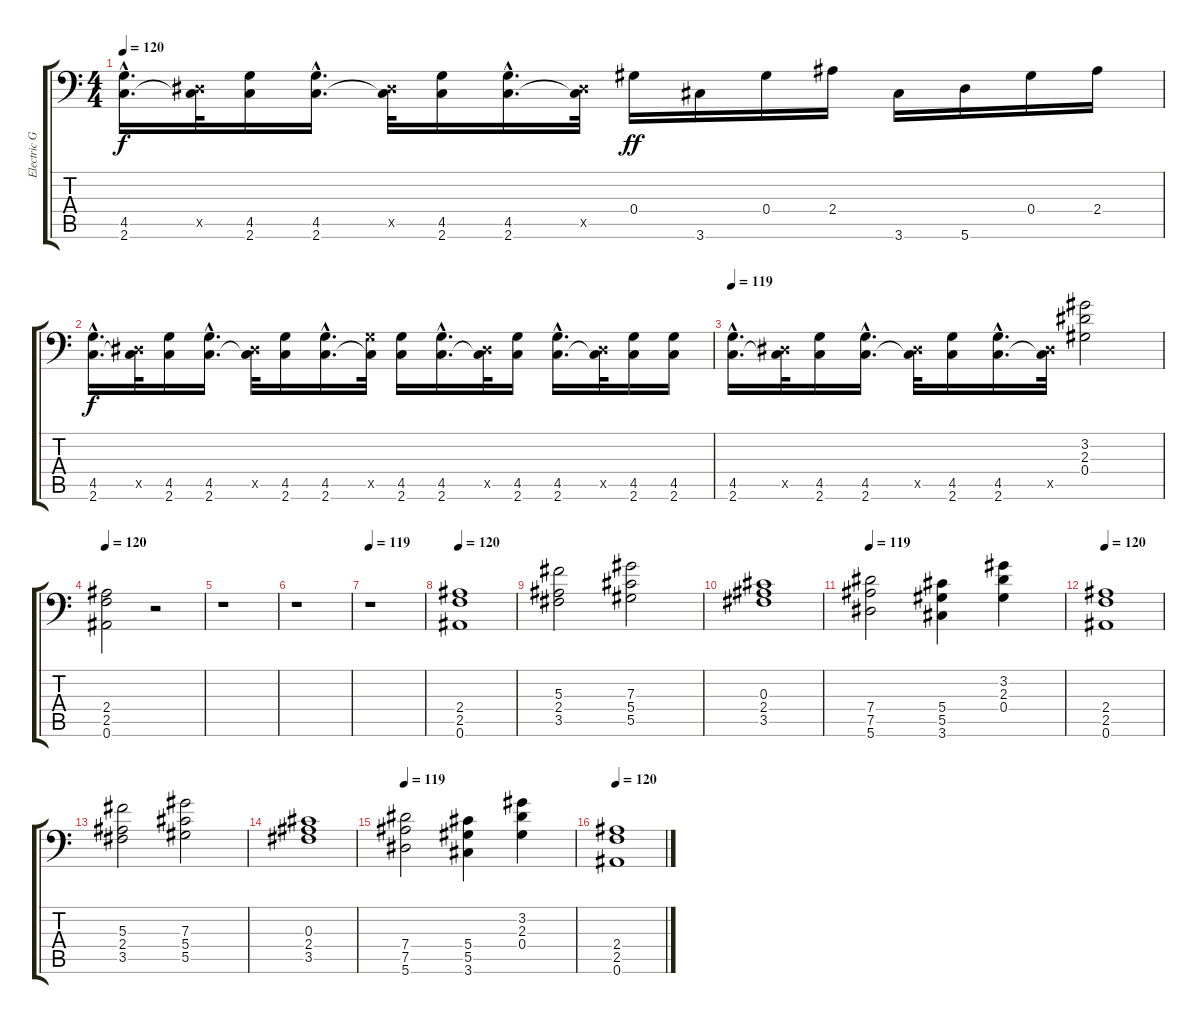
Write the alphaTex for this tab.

\track ("Electric Guitar 3" "Electric G") {instrument distortionguitar}
\staff {score tabs}
\tuning (Bb3 F3 Db3 Ab2 Eb2 Bb1) {hide}
\ts (4 4)
\tempo 120
\clef f4
\ks c
(4.5{hac} 2.6{hac}).16{d dy f} (0.5{x} 2.6{t}).32 (4.5 2.6).16 (4.5{hac} 2.6{hac}).16{d} (0.5{x} 2.6{t}).32 (4.5 2.6).16 (4.5{hac} 2.6{hac}).16{d} (0.5{x} 2.6{t}).32 0.4.16{dy ff} 3.6.16 0.4.16 2.4.16 3.6.16 5.6.16 0.4.16 2.4.16 |
(4.5{hac} 2.6{hac}).16{d dy f} (0.5{x} 2.6{t}).32 (4.5 2.6).16 (4.5{hac} 2.6{hac}).16{d} (0.5{x} 2.6{t}).32 (4.5 2.6).16 (4.5{hac} 2.6{hac}).16{d} (4.5{x} 2.6{t}).32 (4.5 2.6).16 (4.5{hac} 2.6{hac}).16{d} (0.5{x} 2.6{t}).32 (4.5 2.6).16 (4.5{hac} 2.6{hac}).16{d} (0.5{x} 2.6{t}).32 (4.5 2.6).16 (4.5 2.6).16 |
\tempo 119
(4.5{hac} 2.6{hac}).16{d} (0.5{x} 2.6{t}).32 (4.5 2.6).16 (4.5{hac} 2.6{hac}).16{d} (0.5{x} 2.6{t}).32 (4.5 2.6).16 (4.5{hac} 2.6{hac}).16{d} (0.5{x} 2.6{t}).32 (3.2 2.3 0.4).2 |
\tempo 120
(2.4 2.5 0.6).2 r.2 |
r.1 |
r.1 |
\tempo 119
r.1 |
\tempo 120
(2.4 2.5 0.6).1 |
(5.3 2.4 3.5).2 (7.3 5.4 5.5).2 |
(0.3 2.4 3.5).1 |
\tempo 119
(7.4 7.5 5.6).2 (5.4 5.5 3.6).4 (3.2 2.3 0.4).4 |
\tempo 120
(2.4 2.5 0.6).1 |
(5.3 2.4 3.5).2 (7.3 5.4 5.5).2 |
(0.3 2.4 3.5).1 |
\tempo 119
(7.4 7.5 5.6).2 (5.4 5.5 3.6).4 (3.2 2.3 0.4).4 |
\tempo 120
(2.4 2.5 0.6).1
